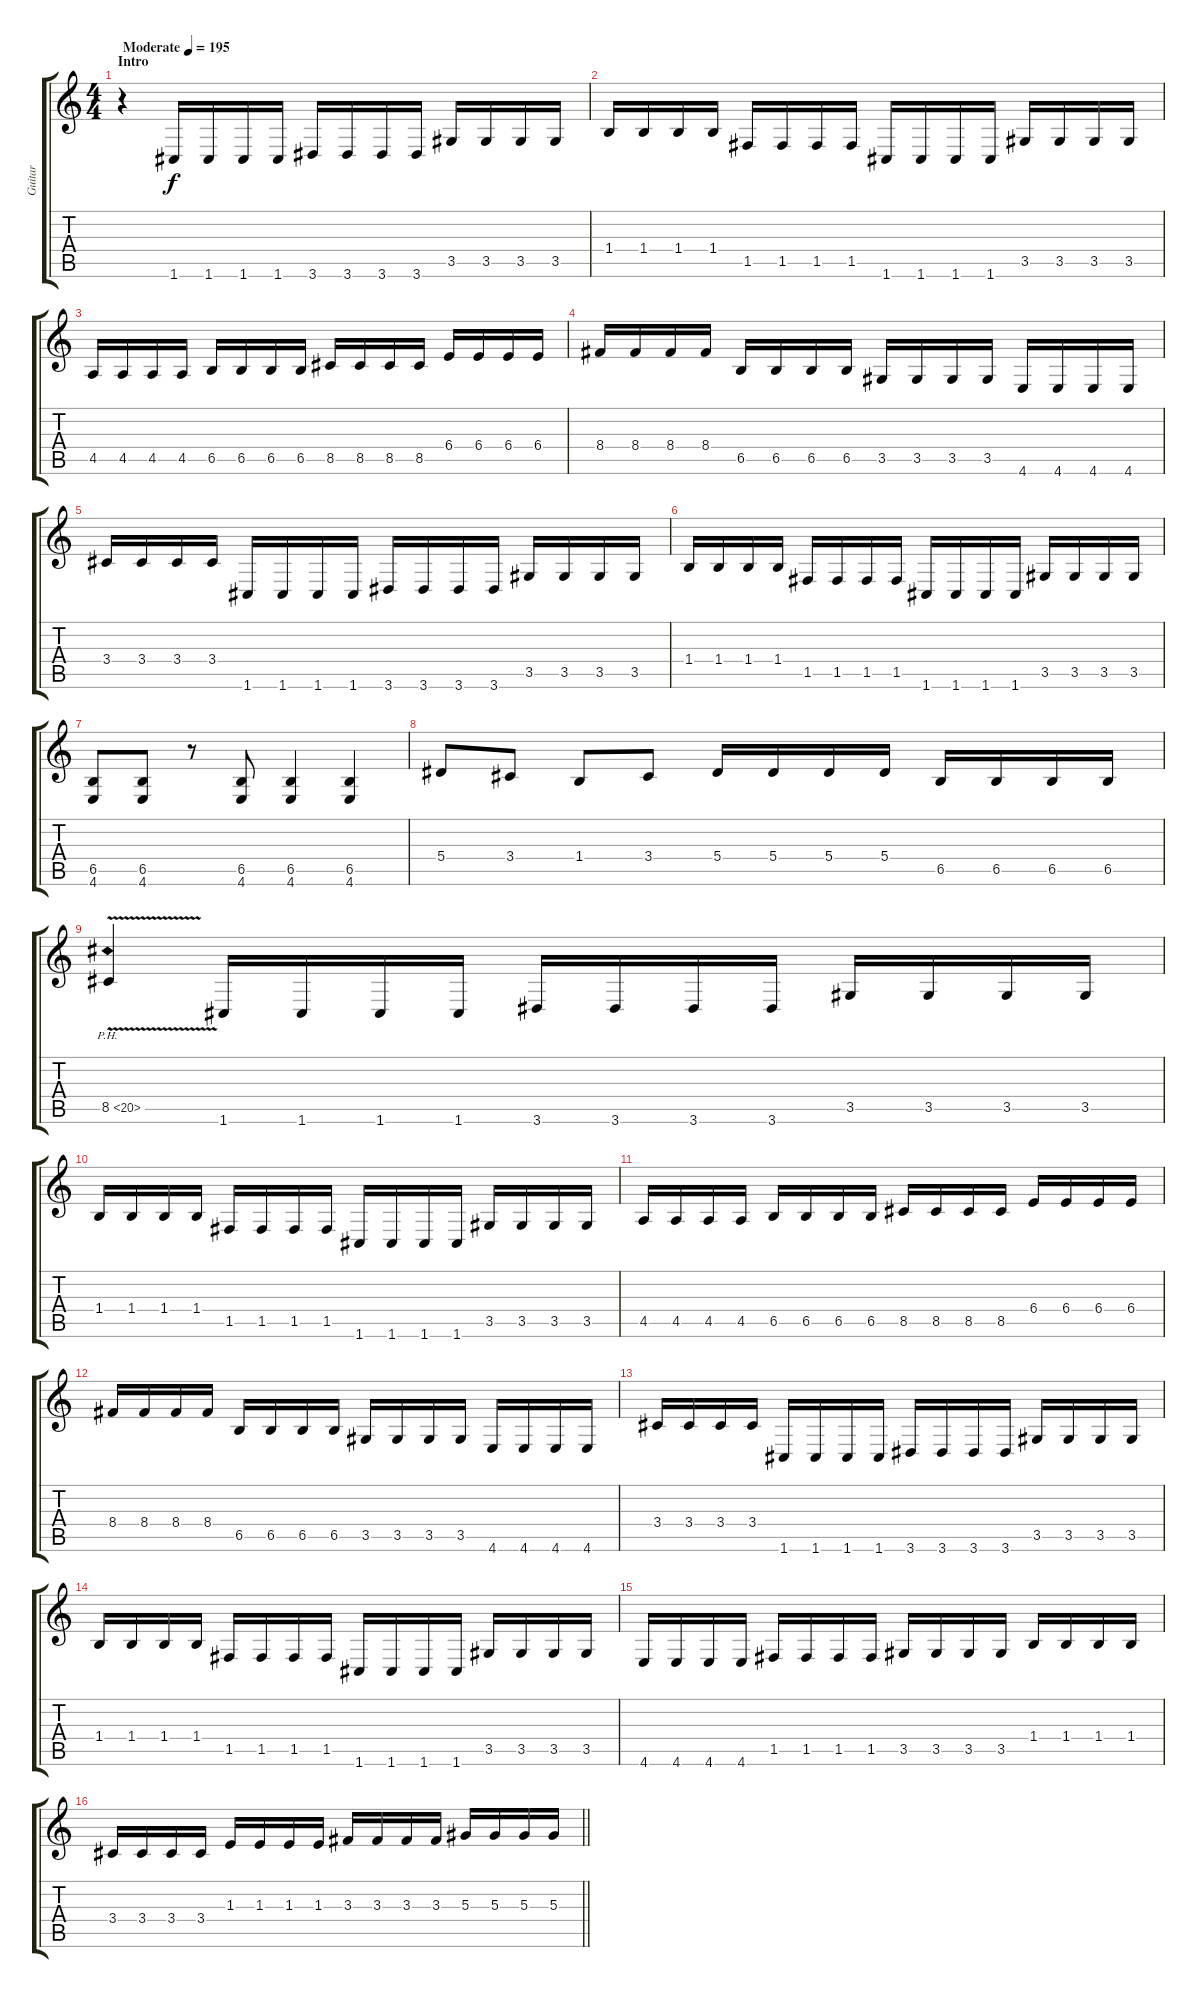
\track ("Guitar" "Guitar") {instrument distortionguitar}
\staff {score tabs}
\tuning (C4 G3 Eb3 Bb2 F2 C2) {hide}
\ts (4 4)
\section ("" "Intro")
\tempo (195 "Moderate")
\clef g2
\ks c
r.4{dy f instrument distortionguitar} 1.6.16 1.6.16 1.6.16 1.6.16 3.6.16 3.6.16 3.6.16 3.6.16 3.5.16 3.5.16 3.5.16 3.5.16 |
1.4.16 1.4.16 1.4.16 1.4.16 1.5.16 1.5.16 1.5.16 1.5.16 1.6.16 1.6.16 1.6.16 1.6.16 3.5.16 3.5.16 3.5.16 3.5.16 |
4.5.16 4.5.16 4.5.16 4.5.16 6.5.16 6.5.16 6.5.16 6.5.16 8.5.16 8.5.16 8.5.16 8.5.16 6.4.16 6.4.16 6.4.16 6.4.16 |
8.4.16 8.4.16 8.4.16 8.4.16 6.5.16 6.5.16 6.5.16 6.5.16 3.5.16 3.5.16 3.5.16 3.5.16 4.6.16 4.6.16 4.6.16 4.6.16 |
3.4.16 3.4.16 3.4.16 3.4.16 1.6.16 1.6.16 1.6.16 1.6.16 3.6.16 3.6.16 3.6.16 3.6.16 3.5.16 3.5.16 3.5.16 3.5.16 |
1.4.16 1.4.16 1.4.16 1.4.16 1.5.16 1.5.16 1.5.16 1.5.16 1.6.16 1.6.16 1.6.16 1.6.16 3.5.16 3.5.16 3.5.16 3.5.16 |
(6.5 4.6).8 (6.5 4.6).8 r.8 (6.5 4.6).8 (6.5 4.6).4 (6.5 4.6).4 |
5.4.8 3.4.8 1.4.8 3.4.8 5.4.16 5.4.16 5.4.16 5.4.16 6.5.16 6.5.16 6.5.16 6.5.16 |
8.5{ph 12 v}.4 1.6.16 1.6.16 1.6.16 1.6.16 3.6.16 3.6.16 3.6.16 3.6.16 3.5.16 3.5.16 3.5.16 3.5.16 |
1.4.16 1.4.16 1.4.16 1.4.16 1.5.16 1.5.16 1.5.16 1.5.16 1.6.16 1.6.16 1.6.16 1.6.16 3.5.16 3.5.16 3.5.16 3.5.16 |
4.5.16 4.5.16 4.5.16 4.5.16 6.5.16 6.5.16 6.5.16 6.5.16 8.5.16 8.5.16 8.5.16 8.5.16 6.4.16 6.4.16 6.4.16 6.4.16 |
8.4.16 8.4.16 8.4.16 8.4.16 6.5.16 6.5.16 6.5.16 6.5.16 3.5.16 3.5.16 3.5.16 3.5.16 4.6.16 4.6.16 4.6.16 4.6.16 |
3.4.16 3.4.16 3.4.16 3.4.16 1.6.16 1.6.16 1.6.16 1.6.16 3.6.16 3.6.16 3.6.16 3.6.16 3.5.16 3.5.16 3.5.16 3.5.16 |
1.4.16 1.4.16 1.4.16 1.4.16 1.5.16 1.5.16 1.5.16 1.5.16 1.6.16 1.6.16 1.6.16 1.6.16 3.5.16 3.5.16 3.5.16 3.5.16 |
4.6.16 4.6.16 4.6.16 4.6.16 1.5.16 1.5.16 1.5.16 1.5.16 3.5.16 3.5.16 3.5.16 3.5.16 1.4.16 1.4.16 1.4.16 1.4.16 |
\barLineRight lightlight
3.4.16 3.4.16 3.4.16 3.4.16 1.3.16 1.3.16 1.3.16 1.3.16 3.3.16 3.3.16 3.3.16 3.3.16 5.3.16 5.3.16 5.3.16 5.3.16
